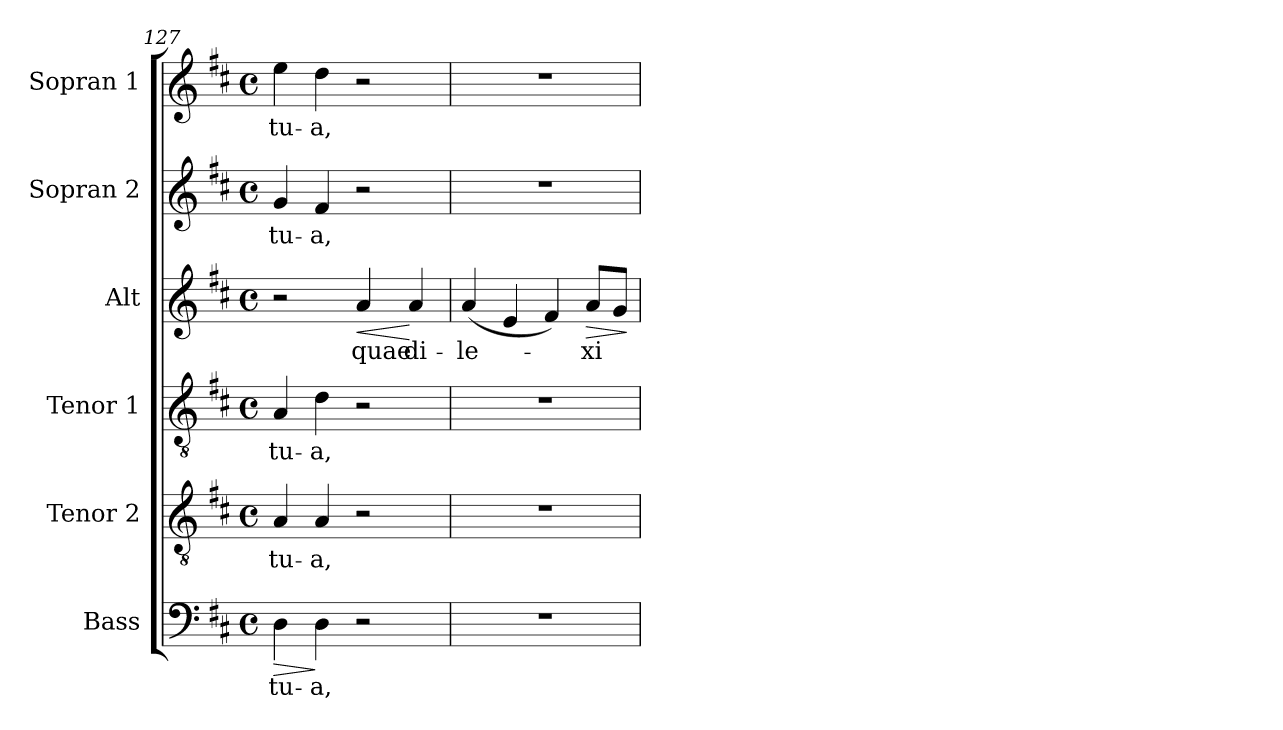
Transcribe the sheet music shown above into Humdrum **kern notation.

**kern	**text	**dynam	**kern	**text	**kern	**text	**kern	**text	**dynam	**kern	**text	**kern	**text
*part6	*part6	*part6	*part5	*part5	*part4	*part4	*part3	*part3	*part3	*part2	*part2	*part1	*part1
*staff6	*staff6	*staff6	*staff5	*staff5	*staff4	*staff4	*staff3	*staff3	*staff3	*staff2	*staff2	*staff1	*staff1
*I"Bass	*	*	*I"Tenor 2	*	*I"Tenor 1	*	*I"Alt	*	*	*I"Sopran 2	*	*I"Sopran 1	*
*I'B.	*	*	*I'T. 2	*	*I'T. 1	*	*I'A.	*	*	*I'S. 2	*	*I'S. 1	*
*clefF4	*	*	*clefGv2	*	*clefGv2	*	*clefG2	*	*	*clefG2	*	*clefG2	*
*k[f#c#]	*	*	*k[f#c#]	*	*k[f#c#]	*	*k[f#c#]	*	*	*k[f#c#]	*	*k[f#c#]	*
*D:	*	*	*D:	*	*D:	*	*D:	*	*	*D:	*	*D:	*
*M4/4	*	*	*M4/4	*	*M4/4	*	*M4/4	*	*	*M4/4	*	*M4/4	*
*met(c)	*	*	*met(c)	*	*met(c)	*	*met(c)	*	*	*met(c)	*	*met(c)	*
=127	=127	=127	=127	=127	=127	=127	=127	=127	=127	=127	=127	=127	=127
!	!LO:LY:b	!LO:HP:b	!	!LO:LY:b	!	!LO:LY:b	!	!	!	!	!LO:LY:b	!	!LO:LY:b
4D\	tu-	>	4A/	tu-	4A/	tu-	2r	.	.	4g/	tu-	4ee\	tu-
!	!LO:LY:b	!	!	!LO:LY:b	!	!LO:LY:b	!	!	!	!	!LO:LY:b	!	!LO:LY:b
4D\	-a,	]	4A/	-a,	4d\	-a,	.	.	.	4f#/	-a,	4dd\	-a,
!	!	!	!	!	!	!	!	!LO:LY:b	!LO:HP:b	!	!	!	!
2r	.	.	2r	.	2r	.	4a/	quae	<	2r	.	2r	.
!	!	!	!	!	!	!	!	!LO:LY:b	!	!	!	!	!
.	.	.	.	.	.	.	4a/	di-	[	.	.	.	.
=128	=128	=128	=128	=128	=128	=128	=128	=128	=128	=128	=128	=128	=128
!	!	!	!	!	!	!	!	!LO:LY:b	!	!	!	!	!
1r	.	.	1r	.	1r	.	(<4a/	-le-	.	1r	.	1r	.
.	.	.	.	.	.	.	4e/	.	.	.	.	.	.
.	.	.	.	.	.	.	4f#/)	.	.	.	.	.	.
!	!	!	!	!	!	!	!	!LO:LY:b	!LO:HP:b	!	!	!	!
.	.	.	.	.	.	.	8a/L	-xi	>	.	.	.	.
.	.	.	.	.	.	.	8g/J	.	.	.	.	.	.
.	.	.	.	.	.	.	.	.	]	.	.	.	.
=	=	=	=	=	=	=	=	=	=	=	=	=	=
*-	*-	*-	*-	*-	*-	*-	*-	*-	*-	*-	*-	*-	*-
